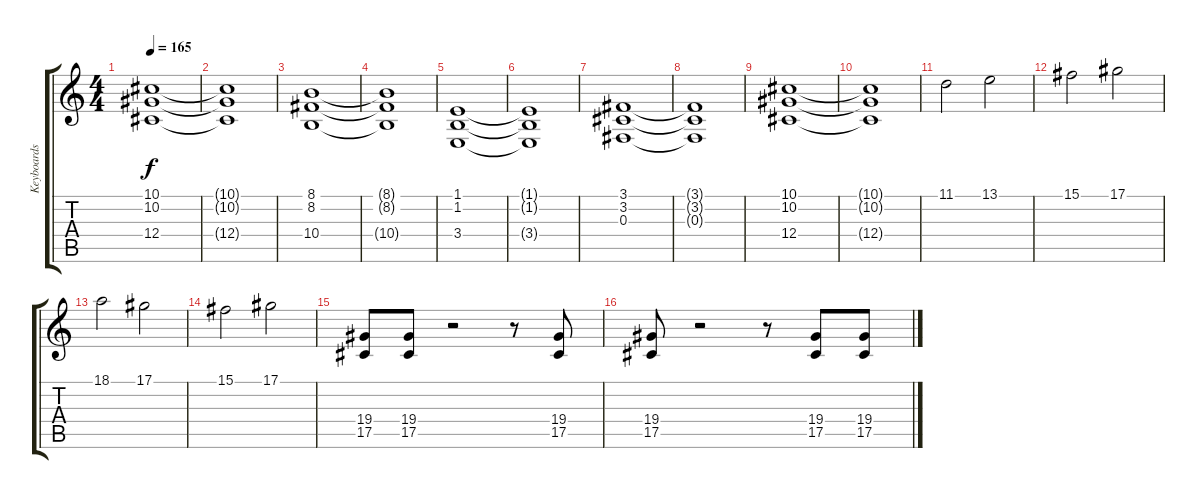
\track ("Keyboards" "Keyboards") {instrument harpsichord}
\staff {score tabs}
\tuning (Eb4 Bb3 Gb3 Db3 Ab2 Eb2) {hide}
\ts (4 4)
\tempo 165
\clef g2
\ks c
(10.1 10.2 12.4).1{dy f} |
(10.1{t} 10.2{t} 12.4{t}).1 |
(8.1 8.2 10.4).1 |
(8.1{t} 8.2{t} 10.4{t}).1 |
(1.1 1.2 3.4).1 |
(1.1{t} 1.2{t} 3.4{t}).1 |
(3.1 3.2 0.3).1 |
(3.1{t} 3.2{t} 0.3{t}).1 |
(10.1 10.2 12.4).1 |
(10.1{t} 10.2{t} 12.4{t}).1 |
11.1.2{volume 16 balance 8} 13.1.2 |
15.1.2 17.1.2 |
18.1.2 17.1.2 |
15.1.2 17.1.2 |
(19.4 17.5).8{volume 11 balance 8} (19.4 17.5).8 r.2 r.8 (19.4 17.5).8 |
(19.4 17.5).8 r.2 r.8 (19.4 17.5).8 (19.4 17.5).8
